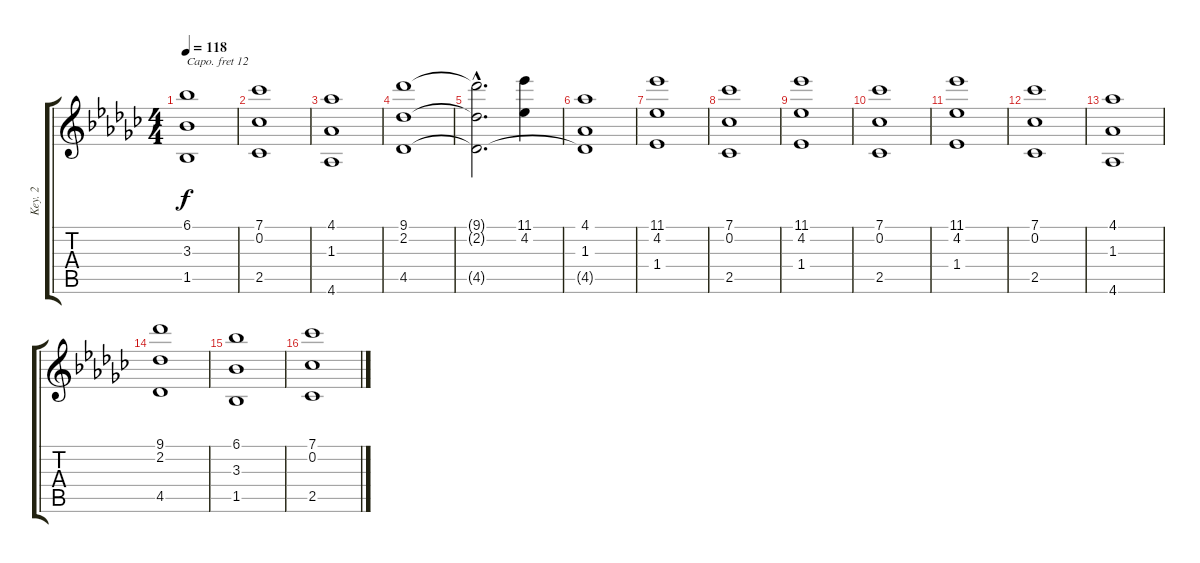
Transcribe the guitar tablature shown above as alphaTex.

\track ("Key. 2" "Key. 2") {instrument stringensemble2}
\staff {score tabs}
\capo 12
\tuning (E4 B3 G3 D3 A2 E2) {hide}
\ts (4 4)
\tempo 118
\clef g2
\ks ebminor
(6.1 3.3 1.5).1{dy f} |
(7.1 0.2 2.5).1 |
(4.1 1.3 4.6).1 |
(9.1 2.2 4.5).1 |
(9.1{hac t} 2.2{hac t} 4.5{t}).2{d} (11.1 4.2).4 |
(4.1 1.3 4.5{t}).1 |
(11.1 4.2 1.4).1 |
(7.1 0.2 2.5).1 |
(11.1 4.2 1.4).1 |
(7.1 0.2 2.5).1 |
(11.1 4.2 1.4).1 |
(7.1 0.2 2.5).1 |
(4.1 1.3 4.6).1 |
(9.1 2.2 4.5).1 |
(6.1 3.3 1.5).1 |
(7.1 0.2 2.5).1
